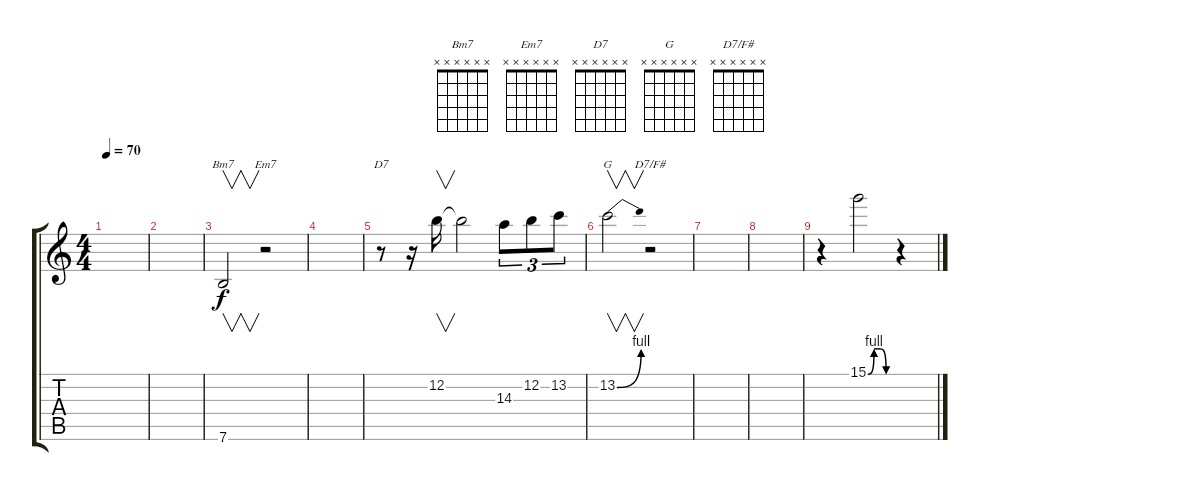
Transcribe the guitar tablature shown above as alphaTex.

\track "" {instrument overdrivenguitar}
\staff {score tabs}
\tuning (E4 B3 G3 D3 A2 E2) {hide}
\chord ("Bm7" x x x x x x) {firstfret 0}
\chord ("Em7" x x x x x x) {firstfret 0}
\chord ("D7" x x x x x x) {firstfret 0}
\chord ("G" x x x x x x) {firstfret 0}
\chord ("D7/F#" x x x x x x) {firstfret 0}
\ts (4 4)
\tempo 70
\clef g2
\ks c
|
|
7.6.2{v ch "Bm7"} r.2{ch "Em7"} |
|
r.8{ch "D7"} r.16 12.2.16{v} 12.2{t}.2 14.3.8{tu (3 2)} 12.2.8{tu (3 2)} 13.2.8{tu (3 2)} |
13.2{be (bend 0 0 60 4)}.2{v ch "G"} r.2{ch "D7/F#"} |
|
|
r.4 15.1{be (custom 0 0 15 4 30 4 45 0 60 0)}.2 r.4
